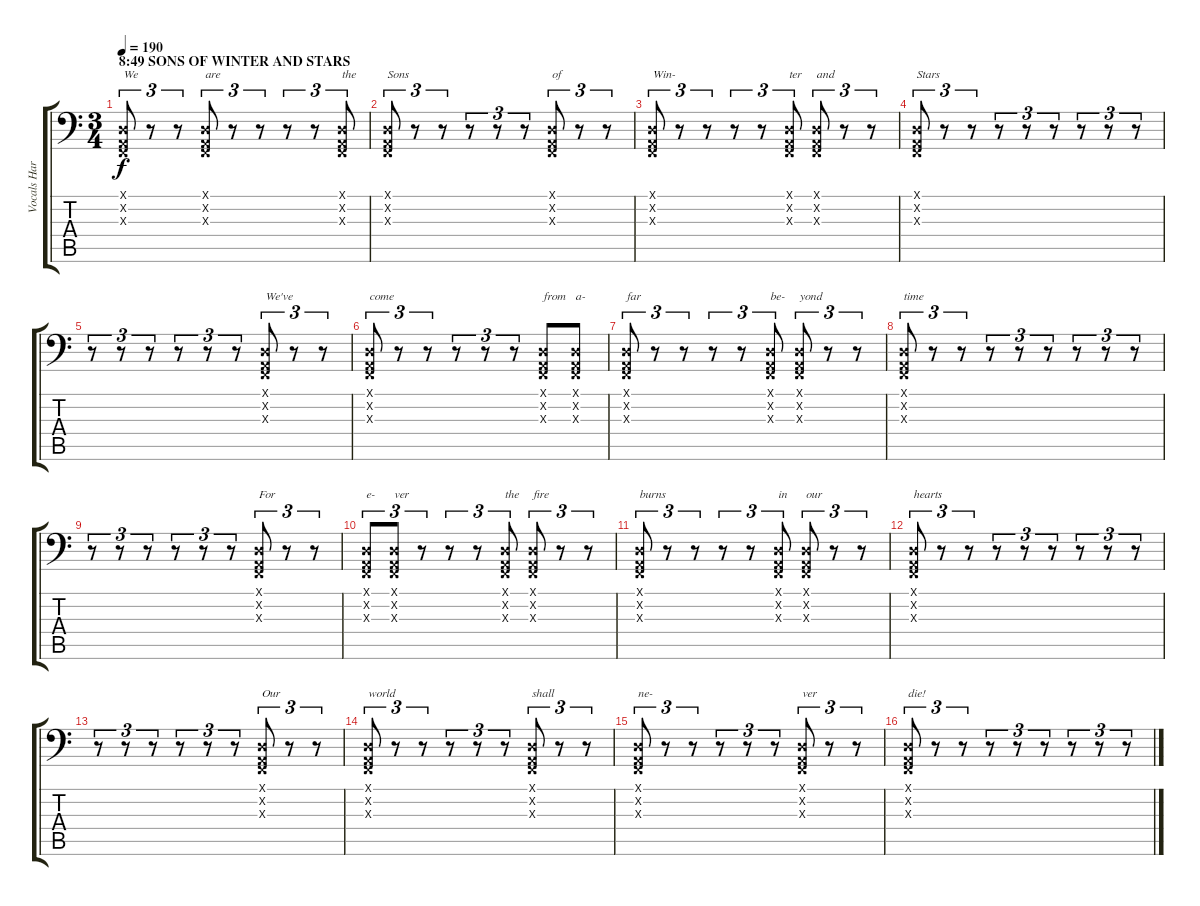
\track ("Vocals Harsh (Jari)" "Vocals Har") {instrument timpani}
\staff {score tabs}
\tuning (D3 A2 F2 C2 G1 C1) {hide}
\ts (3 4)
\section ("" "8:49 SONS OF WINTER AND STARS")
\tempo 190
\clef f4
\ks c
(0.1{x} 0.2{x} 0.3{x}).8{tu (3 2) txt "We" dy f} r.8{tu (3 2)} r.8{tu (3 2)} (0.1{x} 0.2{x} 0.3{x}).8{tu (3 2) txt "are"} r.8{tu (3 2)} r.8{tu (3 2)} r.8{tu (3 2)} r.8{tu (3 2)} (0.1{x} 0.2{x} 0.3{x}).8{tu (3 2) txt "the"} |
(0.1{x} 0.2{x} 0.3{x}).8{tu (3 2) txt "Sons"} r.8{tu (3 2)} r.8{tu (3 2)} r.8{tu (3 2)} r.8{tu (3 2)} r.8{tu (3 2)} (0.1{x} 0.2{x} 0.3{x}).8{tu (3 2) txt "of"} r.8{tu (3 2)} r.8{tu (3 2)} |
(0.1{x} 0.2{x} 0.3{x}).8{tu (3 2) txt "Win-"} r.8{tu (3 2)} r.8{tu (3 2)} r.8{tu (3 2)} r.8{tu (3 2)} (0.1{x} 0.2{x} 0.3{x}).8{tu (3 2) txt "ter"} (0.1{x} 0.2{x} 0.3{x}).8{tu (3 2) txt "and"} r.8{tu (3 2)} r.8{tu (3 2)} |
(0.1{x} 0.2{x} 0.3{x}).8{tu (3 2) txt "Stars"} r.8{tu (3 2)} r.8{tu (3 2)} r.8{tu (3 2)} r.8{tu (3 2)} r.8{tu (3 2)} r.8{tu (3 2)} r.8{tu (3 2)} r.8{tu (3 2)} |
r.8{tu (3 2)} r.8{tu (3 2)} r.8{tu (3 2)} r.8{tu (3 2)} r.8{tu (3 2)} r.8{tu (3 2)} (0.1{x} 0.2{x} 0.3{x}).8{tu (3 2) txt "We've"} r.8{tu (3 2)} r.8{tu (3 2)} |
(0.1{x} 0.2{x} 0.3{x}).8{tu (3 2) txt "come"} r.8{tu (3 2)} r.8{tu (3 2)} r.8{tu (3 2)} r.8{tu (3 2)} r.8{tu (3 2)} (0.1{x} 0.2{x} 0.3{x}).8{txt "from"} (0.1{x} 0.2{x} 0.3{x}).8{txt "a-"} |
(0.1{x} 0.2{x} 0.3{x}).8{tu (3 2) txt "far"} r.8{tu (3 2)} r.8{tu (3 2)} r.8{tu (3 2)} r.8{tu (3 2)} (0.1{x} 0.2{x} 0.3{x}).8{tu (3 2) txt "be-"} (0.1{x} 0.2{x} 0.3{x}).8{tu (3 2) txt "yond"} r.8{tu (3 2)} r.8{tu (3 2)} |
(0.1{x} 0.2{x} 0.3{x}).8{tu (3 2) txt "time"} r.8{tu (3 2)} r.8{tu (3 2)} r.8{tu (3 2)} r.8{tu (3 2)} r.8{tu (3 2)} r.8{tu (3 2)} r.8{tu (3 2)} r.8{tu (3 2)} |
r.8{tu (3 2)} r.8{tu (3 2)} r.8{tu (3 2)} r.8{tu (3 2)} r.8{tu (3 2)} r.8{tu (3 2)} (0.1{x} 0.2{x} 0.3{x}).8{tu (3 2) txt "For"} r.8{tu (3 2)} r.8{tu (3 2)} |
(0.1{x} 0.2{x} 0.3{x}).8{tu (3 2) txt "e-"} (0.1{x} 0.2{x} 0.3{x}).8{tu (3 2) txt "ver"} r.8{tu (3 2)} r.8{tu (3 2)} r.8{tu (3 2)} (0.1{x} 0.2{x} 0.3{x}).8{tu (3 2) txt "the"} (0.1{x} 0.2{x} 0.3{x}).8{tu (3 2) txt "fire"} r.8{tu (3 2)} r.8{tu (3 2)} |
(0.1{x} 0.2{x} 0.3{x}).8{tu (3 2) txt "burns"} r.8{tu (3 2)} r.8{tu (3 2)} r.8{tu (3 2)} r.8{tu (3 2)} (0.1{x} 0.2{x} 0.3{x}).8{tu (3 2) txt "in"} (0.1{x} 0.2{x} 0.3{x}).8{tu (3 2) txt "our"} r.8{tu (3 2)} r.8{tu (3 2)} |
(0.1{x} 0.2{x} 0.3{x}).8{tu (3 2) txt "hearts"} r.8{tu (3 2)} r.8{tu (3 2)} r.8{tu (3 2)} r.8{tu (3 2)} r.8{tu (3 2)} r.8{tu (3 2)} r.8{tu (3 2)} r.8{tu (3 2)} |
r.8{tu (3 2)} r.8{tu (3 2)} r.8{tu (3 2)} r.8{tu (3 2)} r.8{tu (3 2)} r.8{tu (3 2)} (0.1{x} 0.2{x} 0.3{x}).8{tu (3 2) txt "Our"} r.8{tu (3 2)} r.8{tu (3 2)} |
(0.1{x} 0.2{x} 0.3{x}).8{tu (3 2) txt "world"} r.8{tu (3 2)} r.8{tu (3 2)} r.8{tu (3 2)} r.8{tu (3 2)} r.8{tu (3 2)} (0.1{x} 0.2{x} 0.3{x}).8{tu (3 2) txt "shall"} r.8{tu (3 2)} r.8{tu (3 2)} |
(0.1{x} 0.2{x} 0.3{x}).8{tu (3 2) txt "ne-"} r.8{tu (3 2)} r.8{tu (3 2)} r.8{tu (3 2)} r.8{tu (3 2)} r.8{tu (3 2)} (0.1{x} 0.2{x} 0.3{x}).8{tu (3 2) txt "ver"} r.8{tu (3 2)} r.8{tu (3 2)} |
(0.1{x} 0.2{x} 0.3{x}).8{tu (3 2) txt "die!"} r.8{tu (3 2)} r.8{tu (3 2)} r.8{tu (3 2)} r.8{tu (3 2)} r.8{tu (3 2)} r.8{tu (3 2)} r.8{tu (3 2)} r.8{tu (3 2)}
